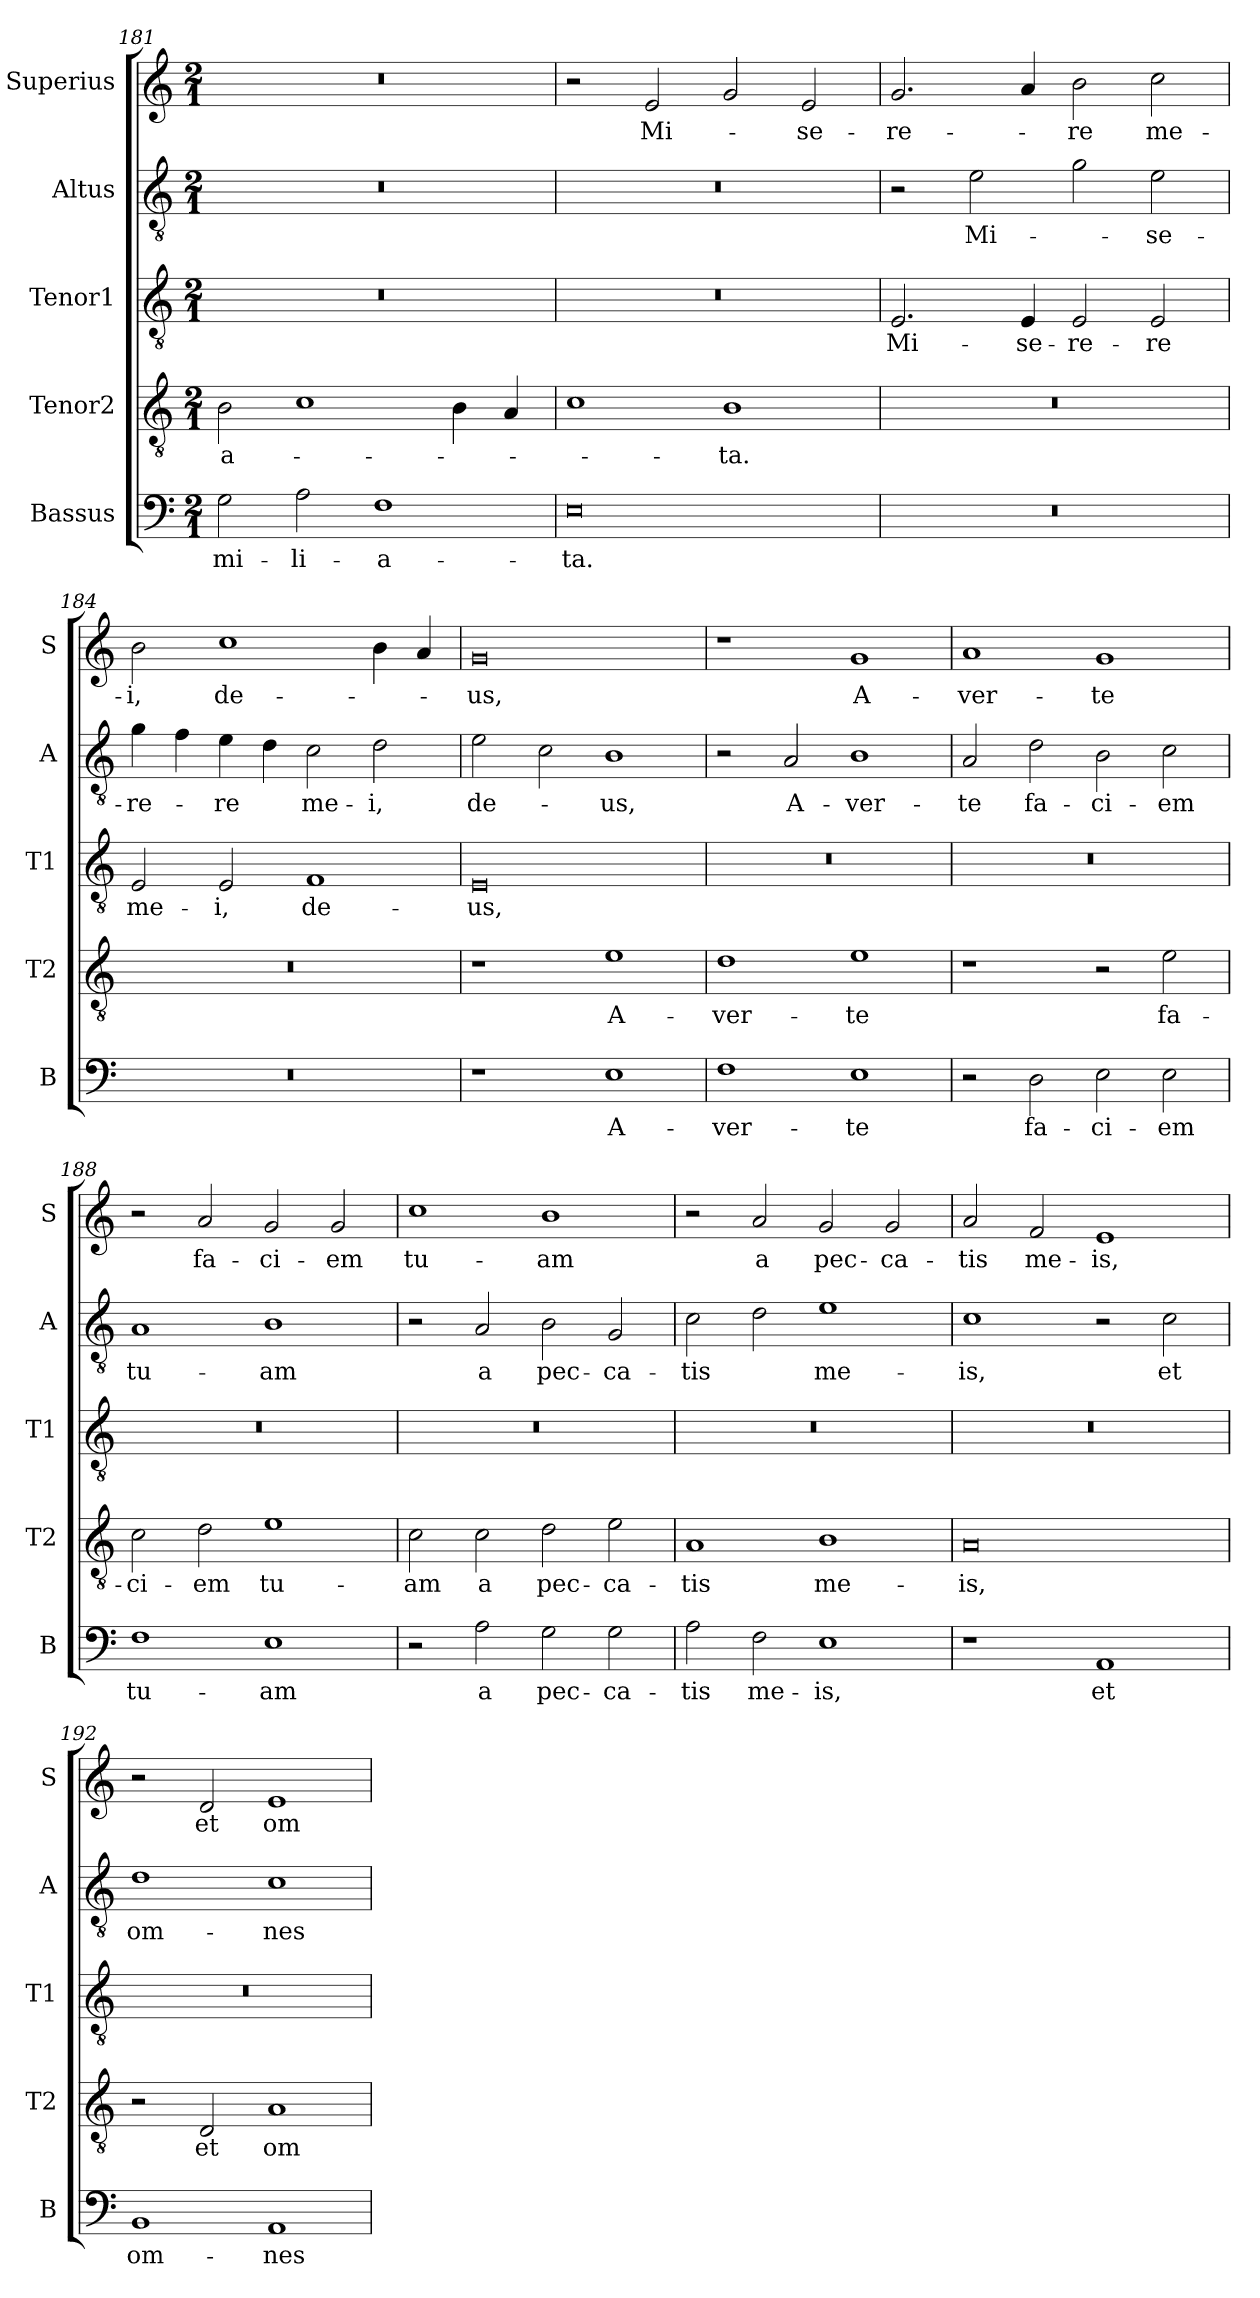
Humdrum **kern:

**kern	**text	**kern	**text	**kern	**text	**kern	**text	**kern	**text
*part5	*part5	*part4	*part4	*part3	*part3	*part2	*part2	*part1	*part1
*staff5	*staff5	*staff4	*staff4	*staff3	*staff3	*staff2	*staff2	*staff1	*staff1
*I"Bassus	*	*I"Tenor2	*	*I"Tenor1	*	*I"Altus	*	*I"Superius	*
*I'B	*	*I'T2	*	*I'T1	*	*I'A	*	*I'S	*
*clefF4	*	*clefGv2	*	*clefGv2	*	*clefGv2	*	*clefG2	*
*k[]	*	*k[]	*	*k[]	*	*k[]	*	*k[]	*
*M2/1	*	*M2/1	*	*M2/1	*	*M2/1	*	*M2/1	*
=181	=181	=181	=181	=181	=181	=181	=181	=181	=181
2G	-mi-	2B	-a-	0r	.	0r	.	0r	.
2A	-li-	1c	.	.	.	.	.	.	.
1F	-a-	.	.	.	.	.	.	.	.
.	.	4B	.	.	.	.	.	.	.
.	.	4A	.	.	.	.	.	.	.
=182	=182	=182	=182	=182	=182	=182	=182	=182	=182
0E	-ta.	1c	.	0r	.	0r	.	2r	.
.	.	.	.	.	.	.	.	2e	Mi-
.	.	1B	-ta.	.	.	.	.	2g	.
.	.	.	.	.	.	.	.	2e	-se-
=183	=183	=183	=183	=183	=183	=183	=183	=183	=183
0r	.	0r	.	2.E	Mi-	2r	.	2.g	-re-
.	.	.	.	.	.	2e	Mi-	.	.
.	.	.	.	4E	-se-	.	.	4a	.
.	.	.	.	2E	-re-	2g	.	2b	-re
.	.	.	.	2E	-re	2e	-se-	2cc	me-
=184	=184	=184	=184	=184	=184	=184	=184	=184	=184
0r	.	0r	.	2E	me-	4g	-re-	2b	-i,
.	.	.	.	.	.	4f	.	.	.
.	.	.	.	2E	-i,	4e	-re	1cc	de-
.	.	.	.	.	.	4d	.	.	.
.	.	.	.	1F	de-	2c	me-	.	.
.	.	.	.	.	.	2d	-i,	4b	.
.	.	.	.	.	.	.	.	4a	.
=185	=185	=185	=185	=185	=185	=185	=185	=185	=185
1r	.	1r	.	0E	-us,	2e	de-	0g	-us,
.	.	.	.	.	.	2c	.	.	.
1E	A-	1e	A-	.	.	1B	-us,	.	.
=186	=186	=186	=186	=186	=186	=186	=186	=186	=186
1F	-ver-	1d	-ver-	0r	.	2r	.	1r	.
.	.	.	.	.	.	2A	A-	.	.
1E	-te	1e	-te	.	.	1B	-ver-	1g	A-
=187	=187	=187	=187	=187	=187	=187	=187	=187	=187
2r	.	1r	.	0r	.	2A	-te	1a	-ver-
2D	fa-	.	.	.	.	2d	fa-	.	.
2E	-ci-	2r	.	.	.	2B	-ci-	1g	-te
2E	-em	2e	fa-	.	.	2c	-em	.	.
=188	=188	=188	=188	=188	=188	=188	=188	=188	=188
1F	tu-	2c	-ci-	0r	.	1A	tu-	2r	.
.	.	2d	-em	.	.	.	.	2a	fa-
1E	-am	1e	tu-	.	.	1B	-am	2g	-ci-
.	.	.	.	.	.	.	.	2g	-em
=189	=189	=189	=189	=189	=189	=189	=189	=189	=189
2r	.	2c	-am	0r	.	2r	.	1cc	tu-
2A	a	2c	a	.	.	2A	a	.	.
2G	pec-	2d	pec-	.	.	2B	pec-	1b	-am
2G	-ca-	2e	-ca-	.	.	2G	-ca-	.	.
=190	=190	=190	=190	=190	=190	=190	=190	=190	=190
2A	-tis	1A	-tis	0r	.	2c	-tis	2r	.
2F	me-	.	.	.	.	2d	.	2a	a
1E	-is,	1B	me-	.	.	1e	me-	2g	pec-
.	.	.	.	.	.	.	.	2g	-ca-
=191	=191	=191	=191	=191	=191	=191	=191	=191	=191
1r	.	0A	-is,	0r	.	1c	-is,	2a	-tis
.	.	.	.	.	.	.	.	2f	me-
1AA	et	.	.	.	.	2r	.	1e	-is,
.	.	.	.	.	.	2c	et	.	.
=192	=192	=192	=192	=192	=192	=192	=192	=192	=192
1BB	om-	2r	.	0r	.	1d	om-	2r	.
.	.	2D	et	.	.	.	.	2d	et
1AA	-nes	1A	om-	.	.	1c	-nes	1e	om-
=	=	=	=	=	=	=	=	=	=
*-	*-	*-	*-	*-	*-	*-	*-	*-	*-
